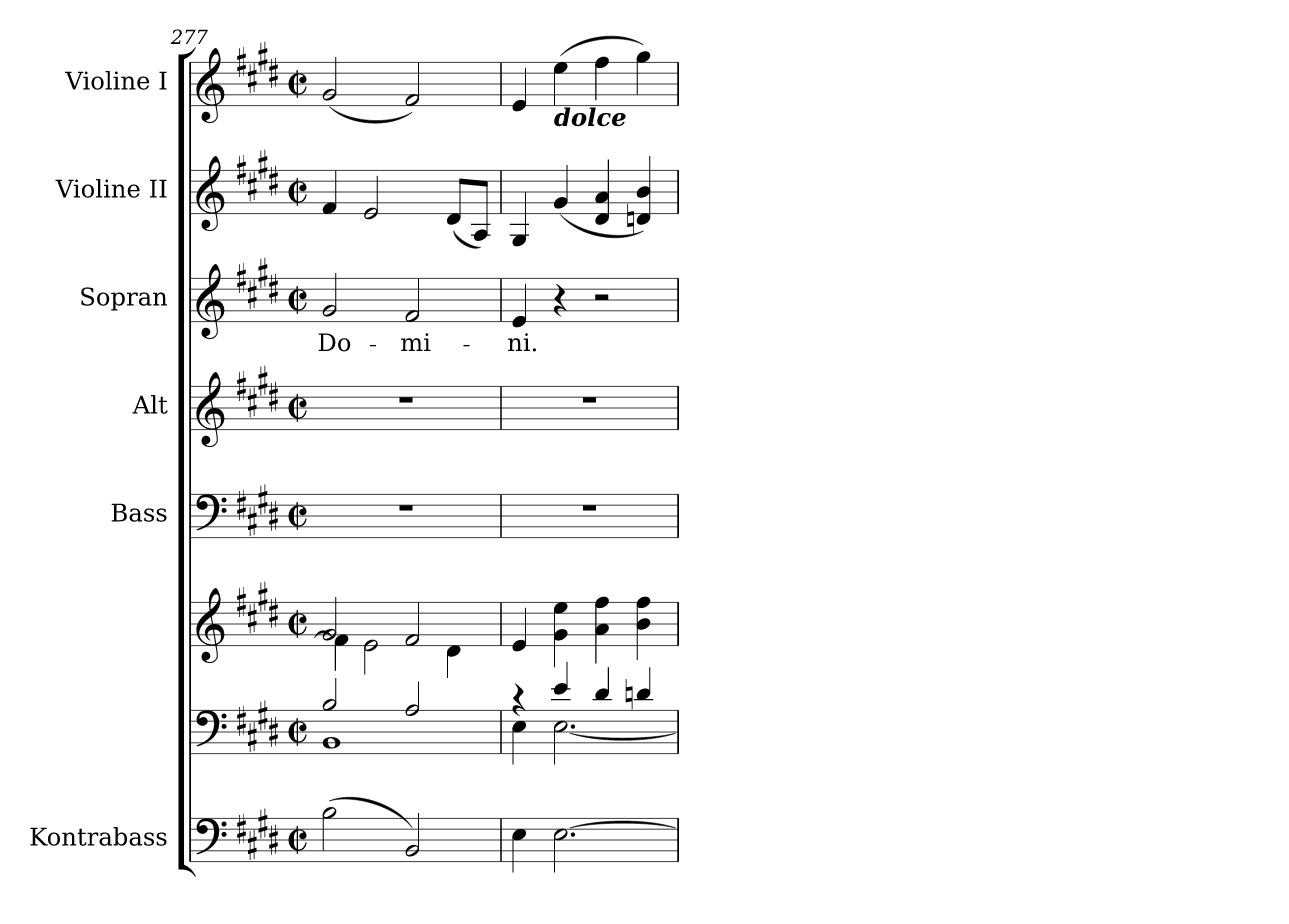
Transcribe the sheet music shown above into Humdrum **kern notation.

**kern	**kern	**kern	**kern	**kern	**kern	**text	**kern	**kern
*part7	*part6	*part6	*part5	*part4	*part3	*part3	*part2	*part1
*staff8	*staff7	*staff6	*staff5	*staff4	*staff3	*staff3	*staff2	*staff1
*I"Kontrabass	*	*	*I"Bass	*I"Alt	*I"Sopran	*	*I"Violine II	*I"Violine I
*I'Kb.	*	*	*I'B.	*I'A.	*I'S.	*	*I'Vl. II	*I'Vl. I
*clefF4	*clefF4	*clefG2	*clefF4	*clefG2	*clefG2	*	*clefG2	*clefG2
*ITrd7c12	*	*	*	*	*	*	*	*
*k[f#c#g#d#]	*k[f#c#g#d#]	*k[f#c#g#d#]	*k[f#c#g#d#]	*k[f#c#g#d#]	*k[f#c#g#d#]	*	*k[f#c#g#d#]	*k[f#c#g#d#]
*E:	*E:	*E:	*E:	*E:	*E:	*	*E:	*E:
*M2/2	*M2/2	*M2/2	*M2/2	*M2/2	*M2/2	*	*M2/2	*M2/2
*met(c|)	*met(c|)	*met(c|)	*met(c|)	*met(c|)	*met(c|)	*	*met(c|)	*met(c|)
=277	=277	=277	=277	=277	=277	=277	=277	=277
*	*^	*^	*	*	*	*	*	*
!	!	!	!	!	!	!	!	!LO:LY:b	!	!
(>2BB\	2B/	1BB	2g#/	4f#\]	1r	1r	2g#/	Do-	4f#/	(<2g#/
.	.	.	.	2e\	.	.	.	.	2e/	.
!	!	!	!	!	!	!	!	!LO:LY:b	!	!
2BBB/)	2A/	.	2f#/	.	.	.	2f#/	-mi-	.	2f#/)
.	.	.	.	4d#\	.	.	.	.	(<8d#/L	.
.	.	.	.	.	.	.	.	.	8A/J)	.
*	*	*	*v	*v	*	*	*	*	*	*
=278	=278	=278	=278	=278	=278	=278	=278	=278	=278
!	!	!	!	!	!	!	!LO:LY:b	!	!
4EE\	4rc	4E\	4e/	1r	1r	4e/	-ni.	4G#/	4e/
!	!	!	!	!	!	!	!	!	!LO:TX:b:Bi:t=dolce
[2.EE\	4e/	[<2.E\	4g#\ 4ee\	.	.	4r	.	(<4g#/	(>4ee\
.	4d#/	.	4a\ 4ff#\	.	.	2r	.	4d#/ 4a/	4ff#\
.	4dn/	.	4b\ 4ff#\	.	.	.	.	4dn/ 4b/)	4gg#\)
*	*v	*v	*	*	*	*	*	*	*
=	=	=	=	=	=	=	=	=
*-	*-	*-	*-	*-	*-	*-	*-	*-
